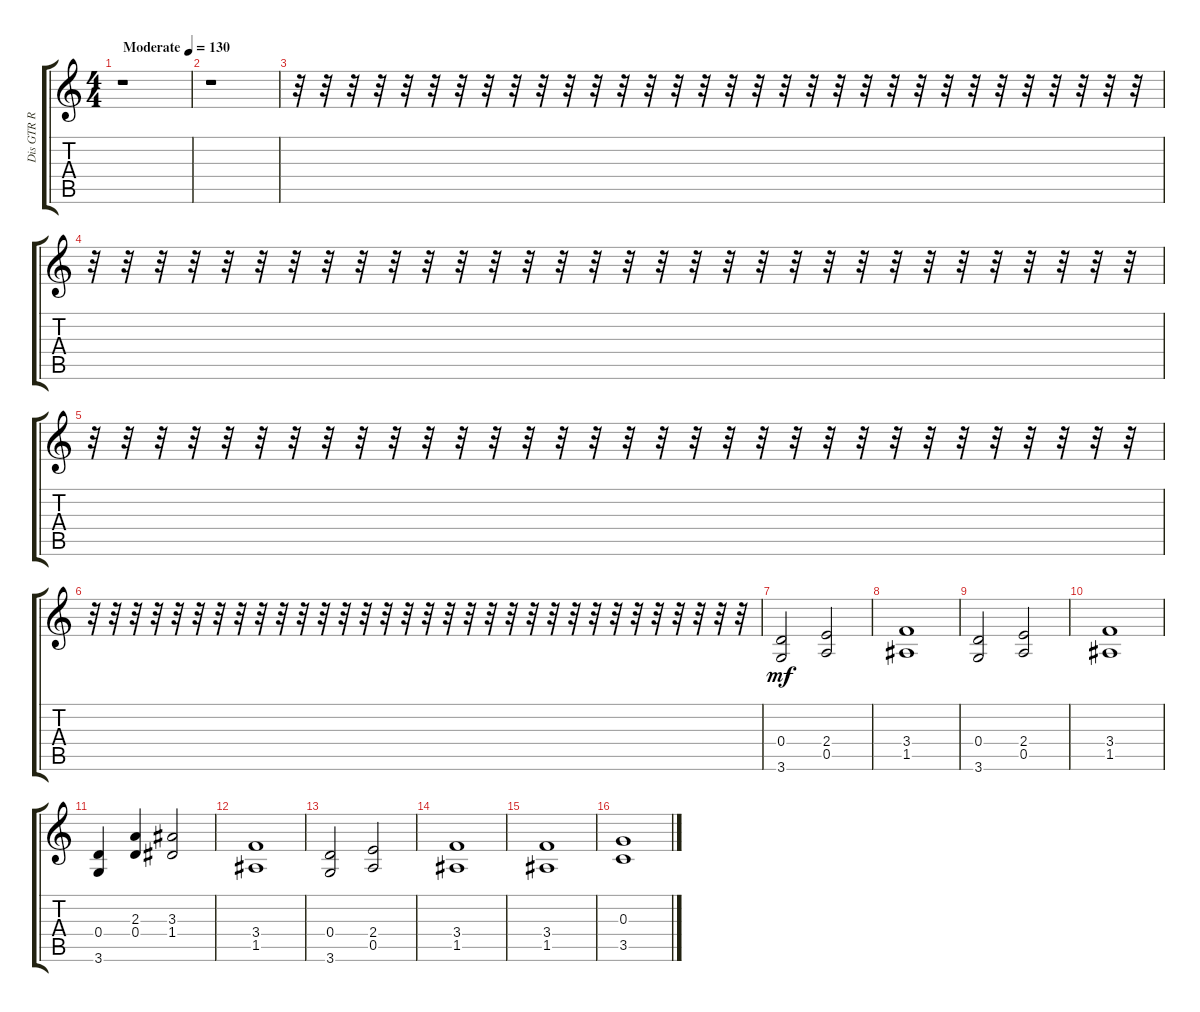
\track ("Dis GTR R" "Dis GTR R") {instrument overdrivenguitar}
\staff {score tabs}
\tuning (E4 B3 G3 D3 A2 E2) {hide}
\ts (4 4)
\tempo (130 "Moderate")
\clef g2
\ks c
r.1{dy mf instrument overdrivenguitar} |
r.1 |
r.32 r.32 r.32 r.32 r.32 r.32 r.32 r.32 r.32 r.32 r.32 r.32 r.32 r.32 r.32 r.32 r.32 r.32 r.32 r.32 r.32 r.32 r.32 r.32 r.32 r.32 r.32 r.32 r.32 r.32 r.32 r.32 |
r.32 r.32 r.32 r.32 r.32 r.32 r.32 r.32 r.32 r.32 r.32 r.32 r.32 r.32 r.32 r.32 r.32 r.32 r.32 r.32 r.32 r.32 r.32 r.32 r.32 r.32 r.32 r.32 r.32 r.32 r.32 r.32 |
r.32 r.32 r.32 r.32 r.32 r.32 r.32 r.32 r.32 r.32 r.32 r.32 r.32 r.32 r.32 r.32 r.32 r.32 r.32 r.32 r.32 r.32 r.32 r.32 r.32 r.32 r.32 r.32 r.32 r.32 r.32 r.32 |
r.32 r.32 r.32 r.32 r.32 r.32 r.32 r.32 r.32 r.32 r.32 r.32 r.32 r.32 r.32 r.32 r.32 r.32 r.32 r.32 r.32 r.32 r.32 r.32 r.32 r.32 r.32 r.32 r.32 r.32 r.32 r.32 |
(0.4 3.6).2 (2.4 0.5).2 |
(3.4 1.5).1 |
(0.4 3.6).2 (2.4 0.5).2 |
(3.4 1.5).1 |
(0.4 3.6).4 (2.3 0.4).4 (3.3 1.4).2 |
(3.4 1.5).1 |
(0.4 3.6).2 (2.4 0.5).2 |
(3.4 1.5).1 |
(3.4 1.5).1 |
(0.3 3.5).1
